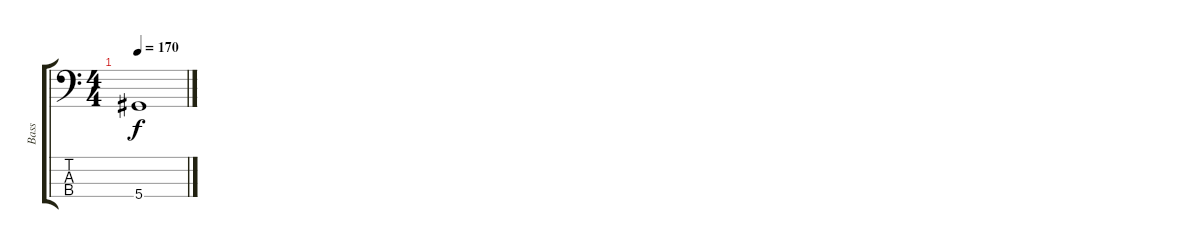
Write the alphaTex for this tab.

\track ("Bass" "Bass") {instrument electricbasspick}
\staff {score tabs}
\tuning (Gb2 Db2 Ab1 Eb1) {hide}
\ts (4 4)
\tempo 170
\clef f4
\ks c
5.4.1{dy f}
